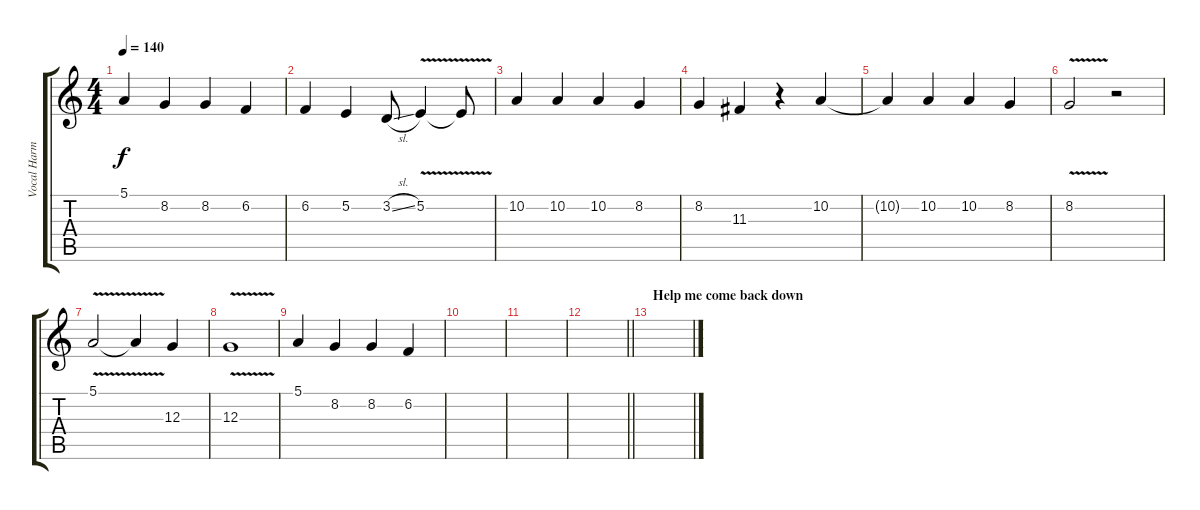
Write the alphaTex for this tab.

\track ("Vocal Harmony" "Vocal Harm") {instrument oboe}
\staff {score tabs}
\tuning (E4 B3 G3 D3 A2 E2) {hide}
\ts (4 4)
\tempo 140
\clef g2
\ks c
5.1.4{dy f} 8.2.4 8.2.4 6.2.4 |
6.2.4 5.2.4 3.2{sl}.8 5.2{v}.4 5.2{t}.8 |
10.2.4 10.2.4 10.2.4 8.2.4 |
8.2.4 11.3.4 r.4 10.2.4 |
10.2{t}.4 10.2.4 10.2.4 8.2.4 |
8.2{v}.2 r.2 |
5.1{v}.2 5.1{t}.4 12.3.4 |
12.3{v}.1 |
5.1.4 8.2.4 8.2.4 6.2.4 |
|
|
\barLineRight lightlight
|
\section ("" "Help me come back down")
